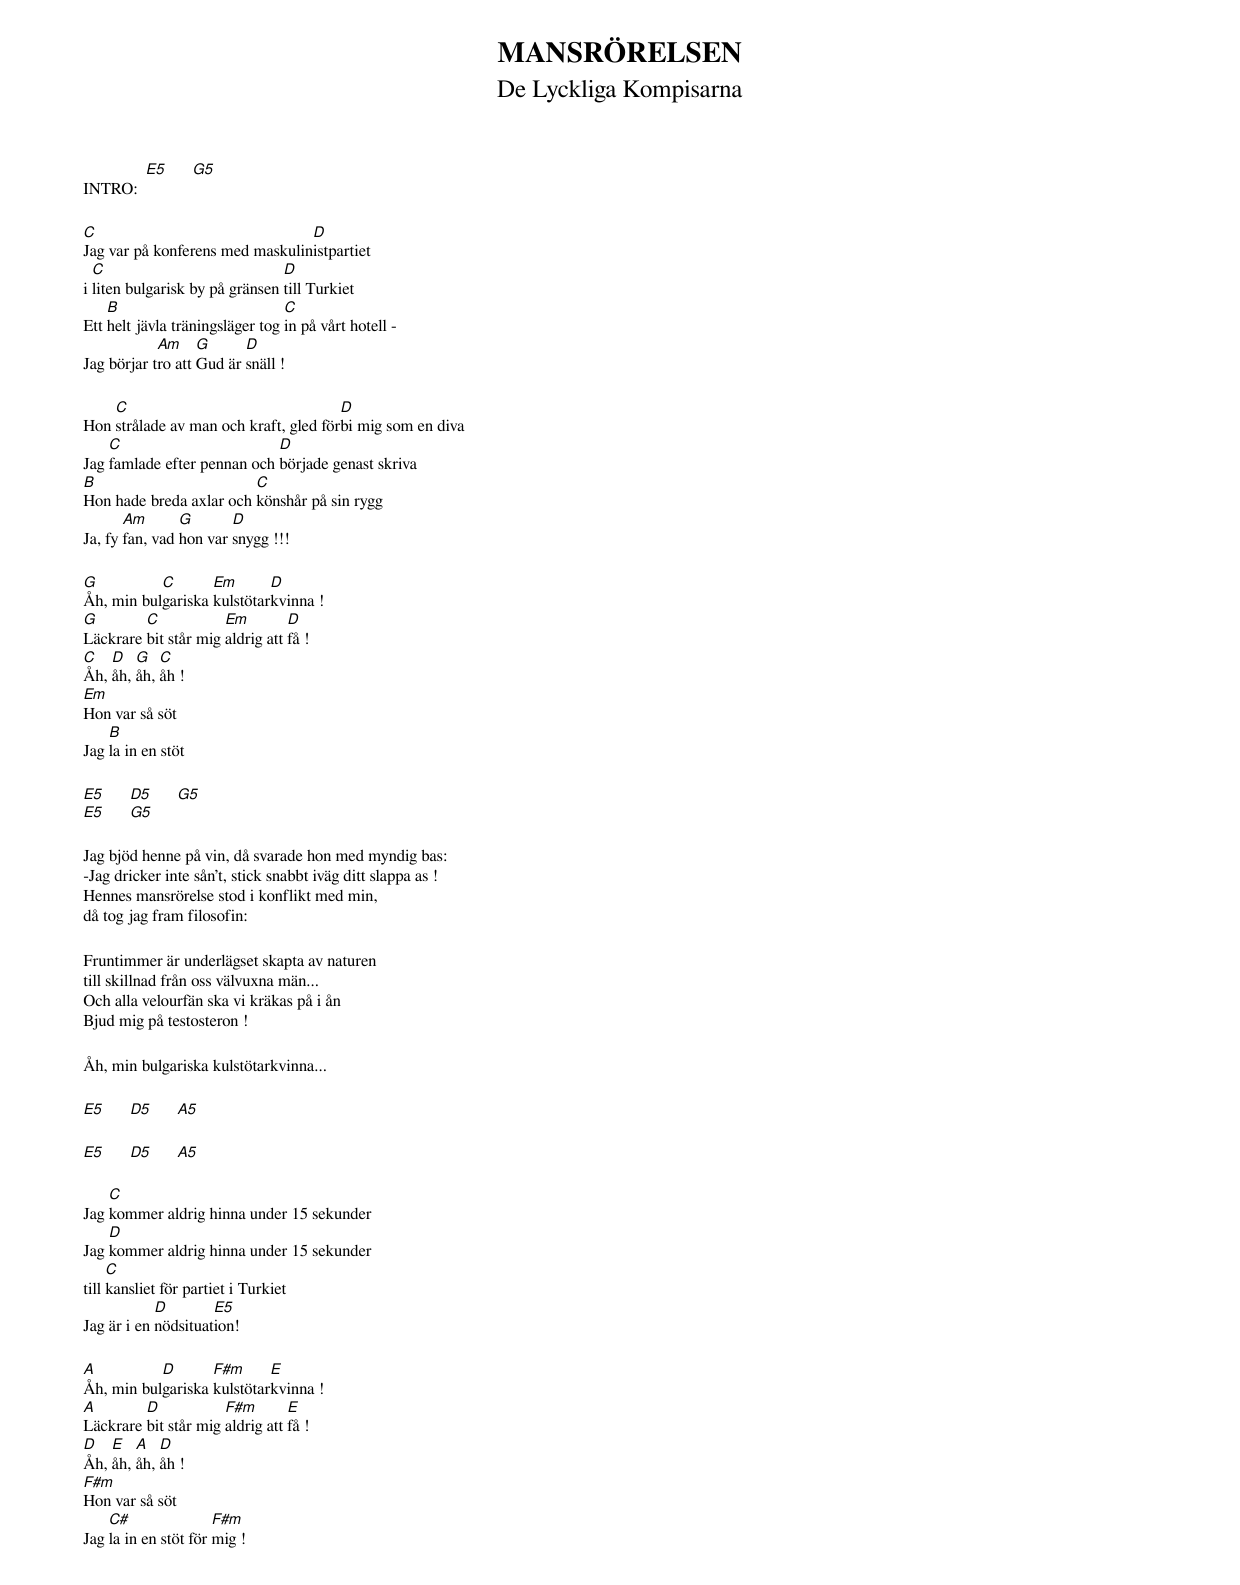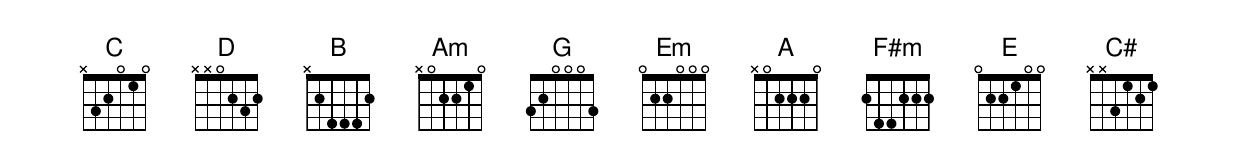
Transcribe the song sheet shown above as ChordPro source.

{t:MANSRÖRELSEN}
{st:De Lyckliga Kompisarna}
{chordsize:7}
{textsize:8}
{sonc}
INTRO:  [E5]      [G5]

[C]Jag var på konferens med maskulin[D]istpartiet
i [C]liten bulgarisk by på gränsen [D]till Turkiet
Ett [B]helt jävla träningsläger tog [C]in på vårt hotell -
Jag börjar t[Am]ro att [G]Gud är [D]snäll !

Hon [C]strålade av man och kraft, gled för[D]bi mig som en diva
Jag [C]famlade efter pennan och [D]började genast skriva
[B]Hon hade breda axlar och [C]könshår på sin rygg
Ja, fy [Am]fan, vad [G]hon var [D]snygg !!!

[G]Åh, min bul[C]gariska [Em]kulstötar[D]kvinna !
[G]Läckrare [C]bit står mig [Em]aldrig att [D]få !
[C]Åh, [D]åh, [G]åh, [C]åh !
[Em]Hon var så söt
Jag [B]la in en stöt

[E5]      [D5]      [G5]
[E5]      [G5]

Jag bjöd henne på vin, då svarade hon med myndig bas:
-Jag dricker inte sån't, stick snabbt iväg ditt slappa as !
Hennes mansrörelse stod i konflikt med min,
då tog jag fram filosofin:

Fruntimmer är underlägset skapta av naturen
till skillnad från oss välvuxna män...
Och alla velourfän ska vi kräkas på i ån
Bjud mig på testosteron !
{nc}

Åh, min bulgariska kulstötarkvinna...

[E5]      [D5]      [A5]

[E5]      [D5]      [A5]

Jag [C]kommer aldrig hinna under 15 sekunder
Jag [D]kommer aldrig hinna under 15 sekunder
till [C]kansliet för partiet i Turkiet
Jag är i en [D]nödsituat[E5]ion!

[A]Åh, min bul[D]gariska [F#m]kulstötar[E]kvinna !
[A]Läckrare [D]bit står mig [F#m]aldrig att [E]få !
[D]Åh, [E]åh, [A]åh, [D]åh !
[F#m]Hon var så söt
Jag [C#]la in en stöt för [F#m]mig !
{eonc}
